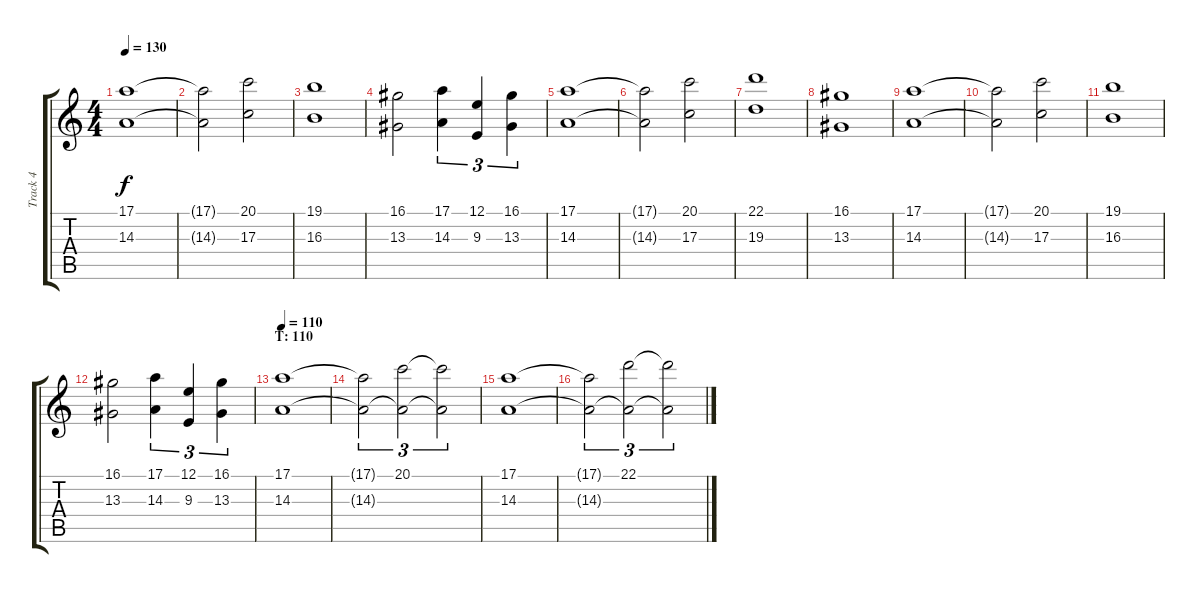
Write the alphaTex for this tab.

\track ("Track 4" "Track 4") {instrument stringensemble1}
\staff {score tabs}
\tuning (E4 B3 G3 D3 A2 E2) {hide}
\ts (4 4)
\tempo 130
\clef g2
\ks c
(17.1 14.3).1{dy f} |
(17.1{t} 14.3{t}).2 (20.1 17.3).2 |
(19.1 16.3).1 |
(16.1 13.3).2 (17.1 14.3).4{tu (3 2)} (12.1 9.3).4{tu (3 2)} (16.1 13.3).4{tu (3 2)} |
(17.1 14.3).1 |
(17.1{t} 14.3{t}).2 (20.1 17.3).2 |
(22.1 19.3).1 |
(16.1 13.3).1 |
(17.1 14.3).1 |
(17.1{t} 14.3{t}).2 (20.1 17.3).2 |
(19.1 16.3).1 |
(16.1 13.3).2 (17.1 14.3).4{tu (3 2)} (12.1 9.3).4{tu (3 2)} (16.1 13.3).4{tu (3 2)} |
\section ("" "T: 110")
\tempo 110
(17.1 14.3).1 |
(17.1{t} 14.3{t}).2{tu (3 2)} (20.1 14.3{t}).2{tu (3 2)} (20.1{t} 14.3{t}).2{tu (3 2)} |
(17.1 14.3).1 |
(17.1{t} 14.3{t}).2{tu (3 2)} (22.1 14.3{t}).2{tu (3 2)} (22.1{t} 14.3{t}).2{tu (3 2)}
